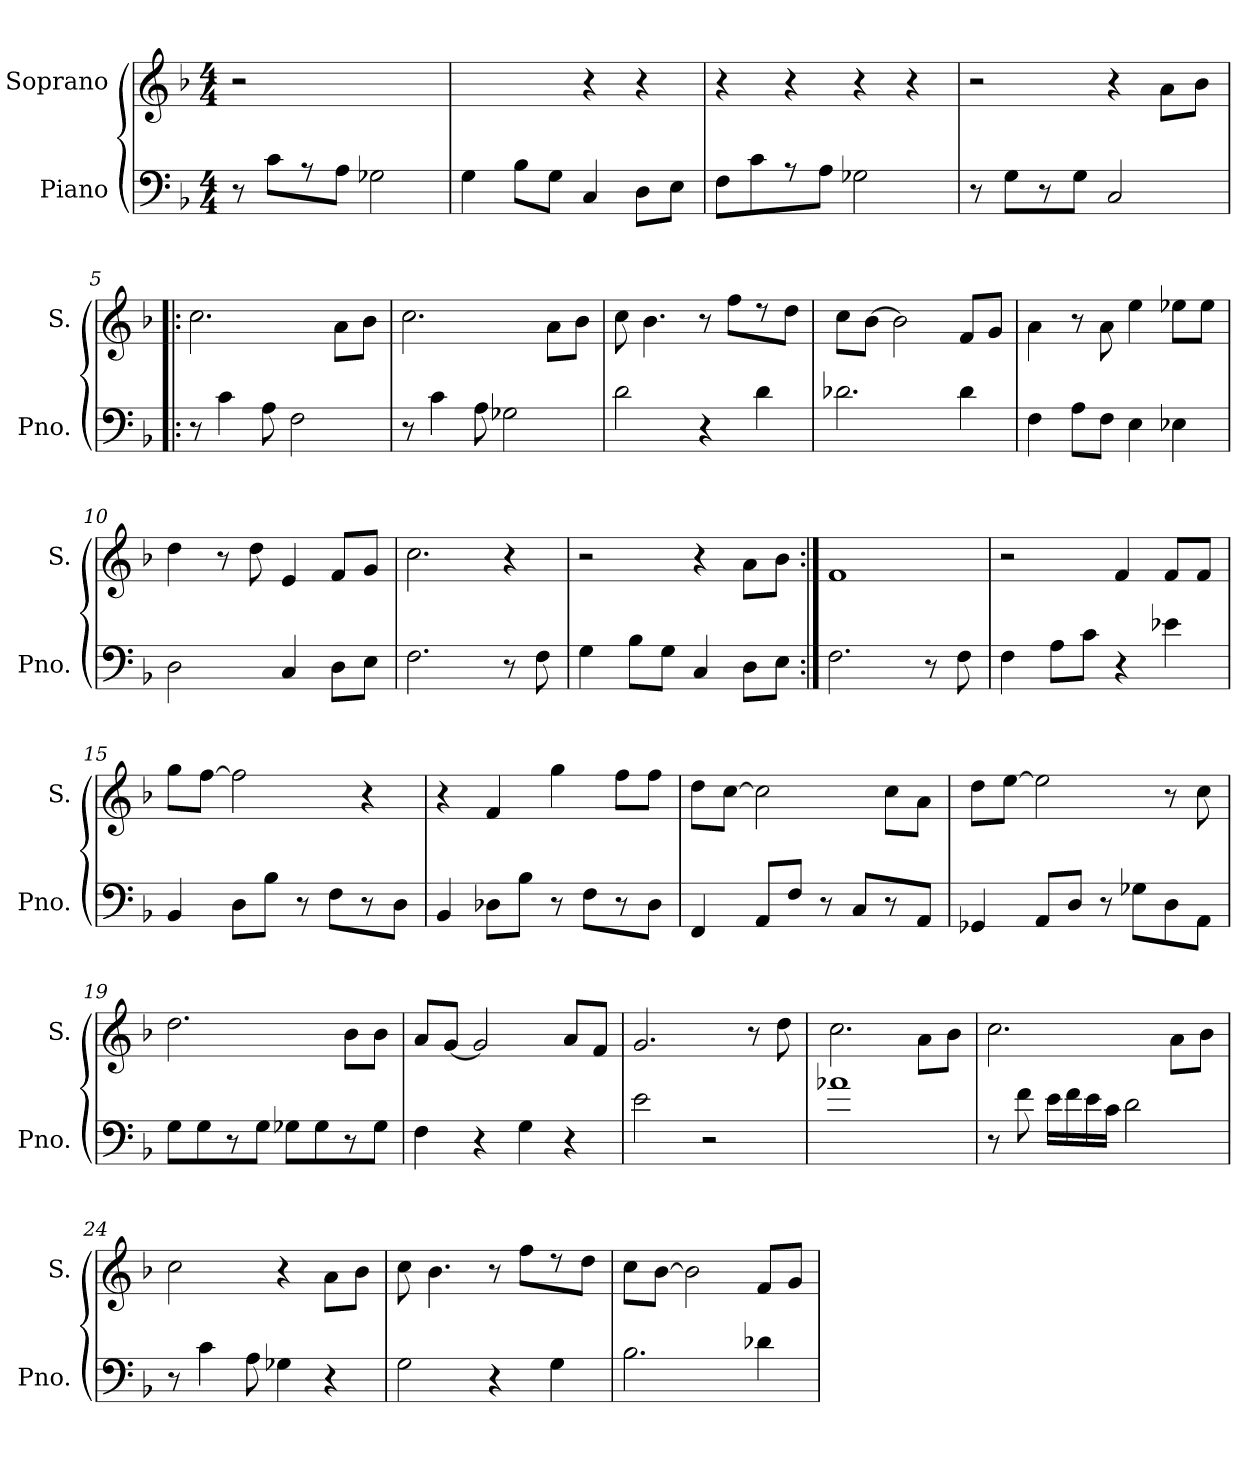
**kern	**kern
*part2	*part1
*staff2	*staff1
*I"Piano	*I"Soprano
*I'Pno.	*I'S.
*clefF4	*clefG2
*k[b-]	*k[b-]
*M4/4	*M4/4
=1	=1
8r	2r
8c\L	.
8r	.
8A\J	.
2G-X\	2ryy
=2	=2
4G\	2ryy
8B-\L	.
8G\J	.
4C/	4r
8D\L	4r
8E\J	.
=3	=3
8F\L	4r
8c\	.
8r	4r
8A\J	.
2G-X\	4r
.	4r
=4	=4
8r	2r
8G\L	.
8r	.
8G\J	.
2C/	4r
.	8a\L
.	8b-\J
!!LO:LB:g=z
=5!|:	=5!|:
8r	2.cc\
4c\	.
8A\	.
2F\	.
.	8a\L
.	8b-\J
=6	=6
8r	2.cc\
4c\	.
8A\	.
2G-X\	.
.	8a\L
.	8b-\J
=7	=7
2d\	8cc\
.	4.b-\
4r	8r
.	8ff\L
4d\	8r
.	8dd\J
=8	=8
2.d-X\	8cc\L
.	[8b-\J
.	2b-\]
4d-\	8f/L
.	8g/J
=9	=9
4F\	4a\
8A\L	8r
8F\J	8a\
4E\	4ee\
4E-X\	8ee-X\L
.	8ee-\J
!!LO:LB:g=z
=10	=10
2D\	4dd\
.	8r
.	8dd\
4C/	4e/
8D\L	8f/L
8E\J	8g/J
=11	=11
2.F\	2.cc\
8r	4r
8F\	.
=12	=12
4G\	2r
8B-\L	.
8G\J	.
4C/	4r
8D\L	8a\L
8E\J	8b-\J
=13:|!	=13:|!
2.F\	1f
8r	.
8F\	.
=14	=14
4F\	2r
8A\L	.
8c\J	.
4r	4f/
4e-X\	8f/L
.	8f/J
!!LO:LB:g=z
=15	=15
4BB-/	8gg\L
.	[8ff\J
8D\L	2ff\]
8B-\J	.
8r	.
8F\L	.
8r	4r
8D\J	.
=16	=16
4BB-/	4r
8D-X\L	4f/
8B-\J	.
8r	4gg\
8F\L	.
8r	8ff\L
8D-\J	8ff\J
=17	=17
4FF/	8dd\L
.	[8cc\J
8AA/L	2cc\]
8F/J	.
8r	.
8C/L	.
8r	8cc\L
8AA/J	8a\J
=18	=18
4GG-X/	8dd\L
.	[8ee\J
8AA/L	2ee\]
8D/J	.
8r	.
8G-X\L	.
8D\	8r
8AA\J	8cc\
!!LO:PB:g=z
=19	=19
8G\L	2.dd\
8G\	.
8r	.
8G\J	.
8G-X\L	.
8G-\	.
8r	8b-\L
8G-\J	8b-\J
=20	=20
4F\	8a/L
.	[8g/J
4r	2g/]
4G\	.
4r	8a/L
.	8f/J
=21	=21
2e\	2.g/
2r	.
.	8r
.	8dd\
=22	=22
1a-X	2.cc\
.	8a\L
.	8b-\J
=23	=23
8r	2.cc\
8f\	.
16e\LL	.
16f\	.
16e\	.
16c\JJ	.
2d\	.
.	8a\L
.	8b-\J
!!LO:LB:g=z
=24	=24
8r	2cc\
4c\	.
8A\	.
4G-X\	4r
4r	8a\L
.	8b-\J
=25	=25
2G\	8cc\
.	4.b-\
4r	8r
.	8ff\L
4G\	8r
.	8dd\J
=26	=26
2.B-\	8cc\L
.	[8b-\J
.	2b-\]
4d-X\	8f/L
.	8g/J
=	=
*-	*-
